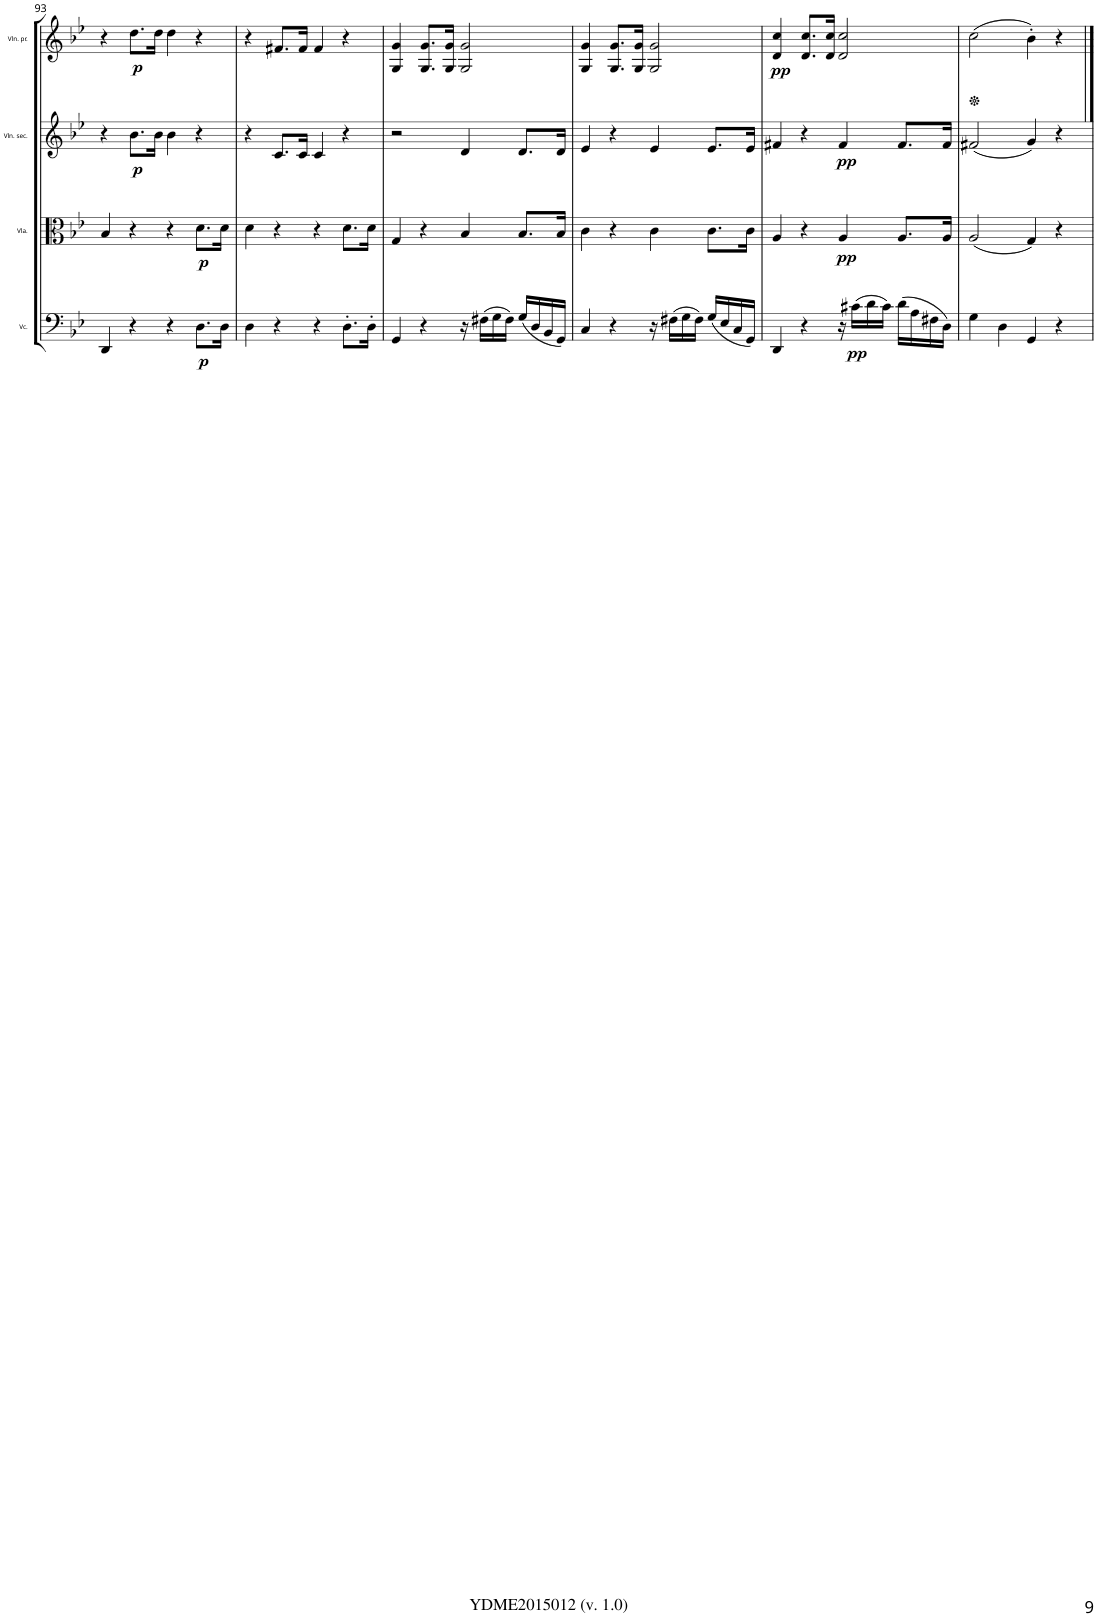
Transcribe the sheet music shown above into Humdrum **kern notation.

**kern	**dynam	**kern	**dynam	**kern	**dynam	**kern	**dynam
*part4	*part4	*part3	*part3	*part2	*part2	*part1	*part1
*staff4	*staff4	*staff3	*staff3	*staff2	*staff2	*staff1	*staff1
*I"Violoncelle	*	*I"Viola	*	*I"Violino secondo	*	*I"Violino primo	*
*I'Vc.	*	*I'Vla.	*	*I'Vln. sec.	*	*I'Vln. pr.	*
!!LO:PB:g=z
*clefF4	*	*clefC3	*	*clefG2	*	*clefG2	*
*k[b-e-]	*	*k[b-e-]	*	*k[b-e-]	*	*k[b-e-]	*
*B-:	*	*B-:	*	*B-:	*	*B-:	*
*M2/2	*	*M2/2	*	*M2/2	*	*M2/2	*
*met(c|)	*	*met(c|)	*	*met(c|)	*	*met(c|)	*
=93	=93	=93	=93	=93	=93	=93	=93
4DD/	.	4B-/	.	4r	.	4r	.
!	!	!	!	!	!LO:DY:b	!	!LO:DY:b
4r	.	4r	.	8.b-\L	p	8.dd\L	p
.	.	.	.	16b-\Jk	.	16dd\Jk	.
4r	.	4r	.	4b-\	.	4dd\	.
!	!LO:DY:b	!	!LO:DY:b	!	!	!	!
8.D\L	p	8.d\L	p	4r	.	4r	.
16D\Jk	.	16d\Jk	.	.	.	.	.
=94	=94	=94	=94	=94	=94	=94	=94
4D\	.	4d\	.	4r	.	4r	.
4r	.	4r	.	8.c/L	.	8.f#X/L	.
.	.	.	.	16c/Jk	.	16f#/Jk	.
4r	.	4r	.	4c/	.	4f#/	.
8.D'\L	.	8.d\L	.	4r	.	4r	.
16D'\Jk	.	16d\Jk	.	.	.	.	.
=95	=95	=95	=95	=95	=95	=95	=95
4GG/	.	4G/	.	2r	.	4G/ 4g/	.
4r	.	4r	.	.	.	8.G/ 8.g/L	.
.	.	.	.	.	.	16G/ 16g/Jk	.
16r	.	4B-/	.	4d/	.	2G/ 2g/	.
(16F#X\LL	.	.	.	.	.	.	.
16G\	.	.	.	.	.	.	.
16F#\JJ)	.	.	.	.	.	.	.
(16G/LL	.	8.B-/L	.	8.d/L	.	.	.
16D/	.	.	.	.	.	.	.
16BB-/	.	.	.	.	.	.	.
16GG/JJ)	.	16B-/Jk	.	16d/Jk	.	.	.
=96	=96	=96	=96	=96	=96	=96	=96
4C/	.	4c\	.	4e-/	.	4G/ 4g/	.
4r	.	4r	.	4r	.	8.G/ 8.g/L	.
.	.	.	.	.	.	16G/ 16g/Jk	.
16r	.	4c\	.	4e-/	.	2G/ 2g/	.
(16F#X\LL	.	.	.	.	.	.	.
16G\	.	.	.	.	.	.	.
16F#\JJ)	.	.	.	.	.	.	.
(16G/LL	.	8.c\L	.	8.e-/L	.	.	.
16E-/	.	.	.	.	.	.	.
16C/	.	.	.	.	.	.	.
16GG/JJ)	.	16c\Jk	.	16e-/Jk	.	.	.
=97	=97	=97	=97	=97	=97	=97	=97
!	!	!	!	!	!	!	!LO:DY:b
4DD/	.	4A/	.	4f#X/	.	4d/ 4cc/	pp
4r	.	4r	.	4r	.	8.d/ 8.cc/L	.
.	.	.	.	.	.	16d/ 16cc/Jk	.
!	!	!	!LO:DY:b	!	!LO:DY:b	!	!
16r	.	4A/	pp	4f#/	pp	2d/ 2cc/	.
!	!LO:DY:b	!	!	!	!	!	!
(16c#X\LL	pp	.	.	.	.	.	.
16d\	.	.	.	.	.	.	.
16c#\JJ)	.	.	.	.	.	.	.
(16d\LL	.	8.A/L	.	8.f#/L	.	.	.
16A\	.	.	.	.	.	.	.
16F#X\	.	.	.	.	.	.	.
16D\JJ)	.	16A/Jk	.	16f#/Jk	.	.	.
=98	=98	=98	=98	=98	=98	=98	=98
4G\	.	(2A/	.	(2f#X/	.	(2cc\	.
4D\	.	.	.	.	.	.	.
4GG/	.	4G/)	.	4g/)	.	4b-'\)	.
4r	.	4r	.	4r	.	4r	.
==	==	==	==	==	==	==	==
*-	*-	*-	*-	*-	*-	*-	*-
